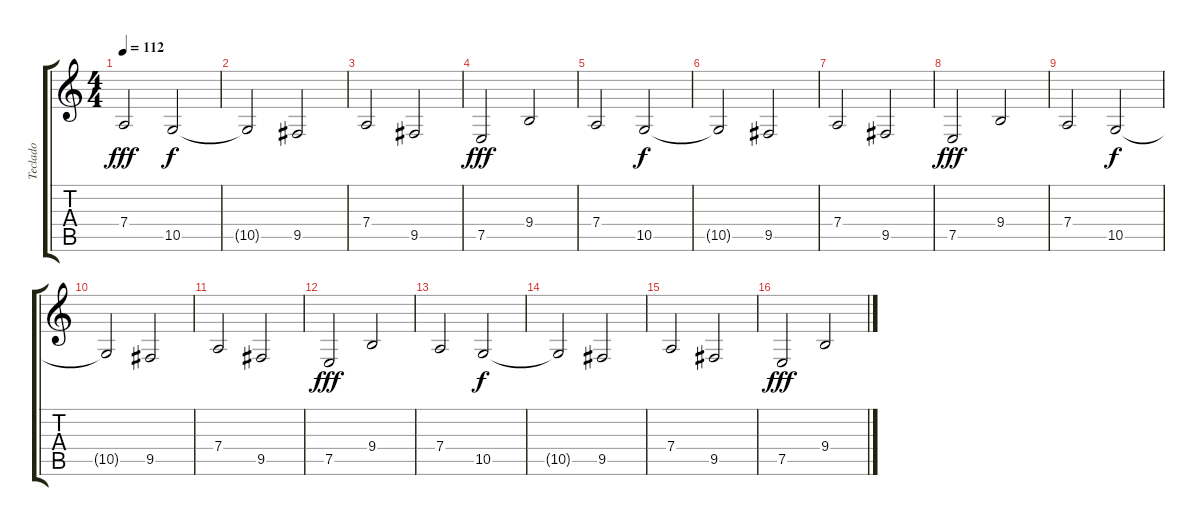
\track ("Teclado" "Teclado") {instrument stringensemble2}
\staff {score tabs}
\tuning (E4 B3 G3 D3 A2 E2) {hide}
\ts (4 4)
\tempo 112
\clef g2
\ks c
7.4.2{dy fff} 10.5.2{dy f} |
10.5{t}.2 9.5.2 |
7.4.2 9.5.2 |
7.5.2{dy fff} 9.4.2 |
7.4.2 10.5.2{dy f} |
10.5{t}.2 9.5.2 |
7.4.2 9.5.2 |
7.5.2{dy fff} 9.4.2 |
7.4.2 10.5.2{dy f} |
10.5{t}.2 9.5.2 |
7.4.2 9.5.2 |
7.5.2{dy fff} 9.4.2 |
7.4.2 10.5.2{dy f} |
10.5{t}.2 9.5.2 |
7.4.2 9.5.2 |
7.5.2{dy fff} 9.4.2
